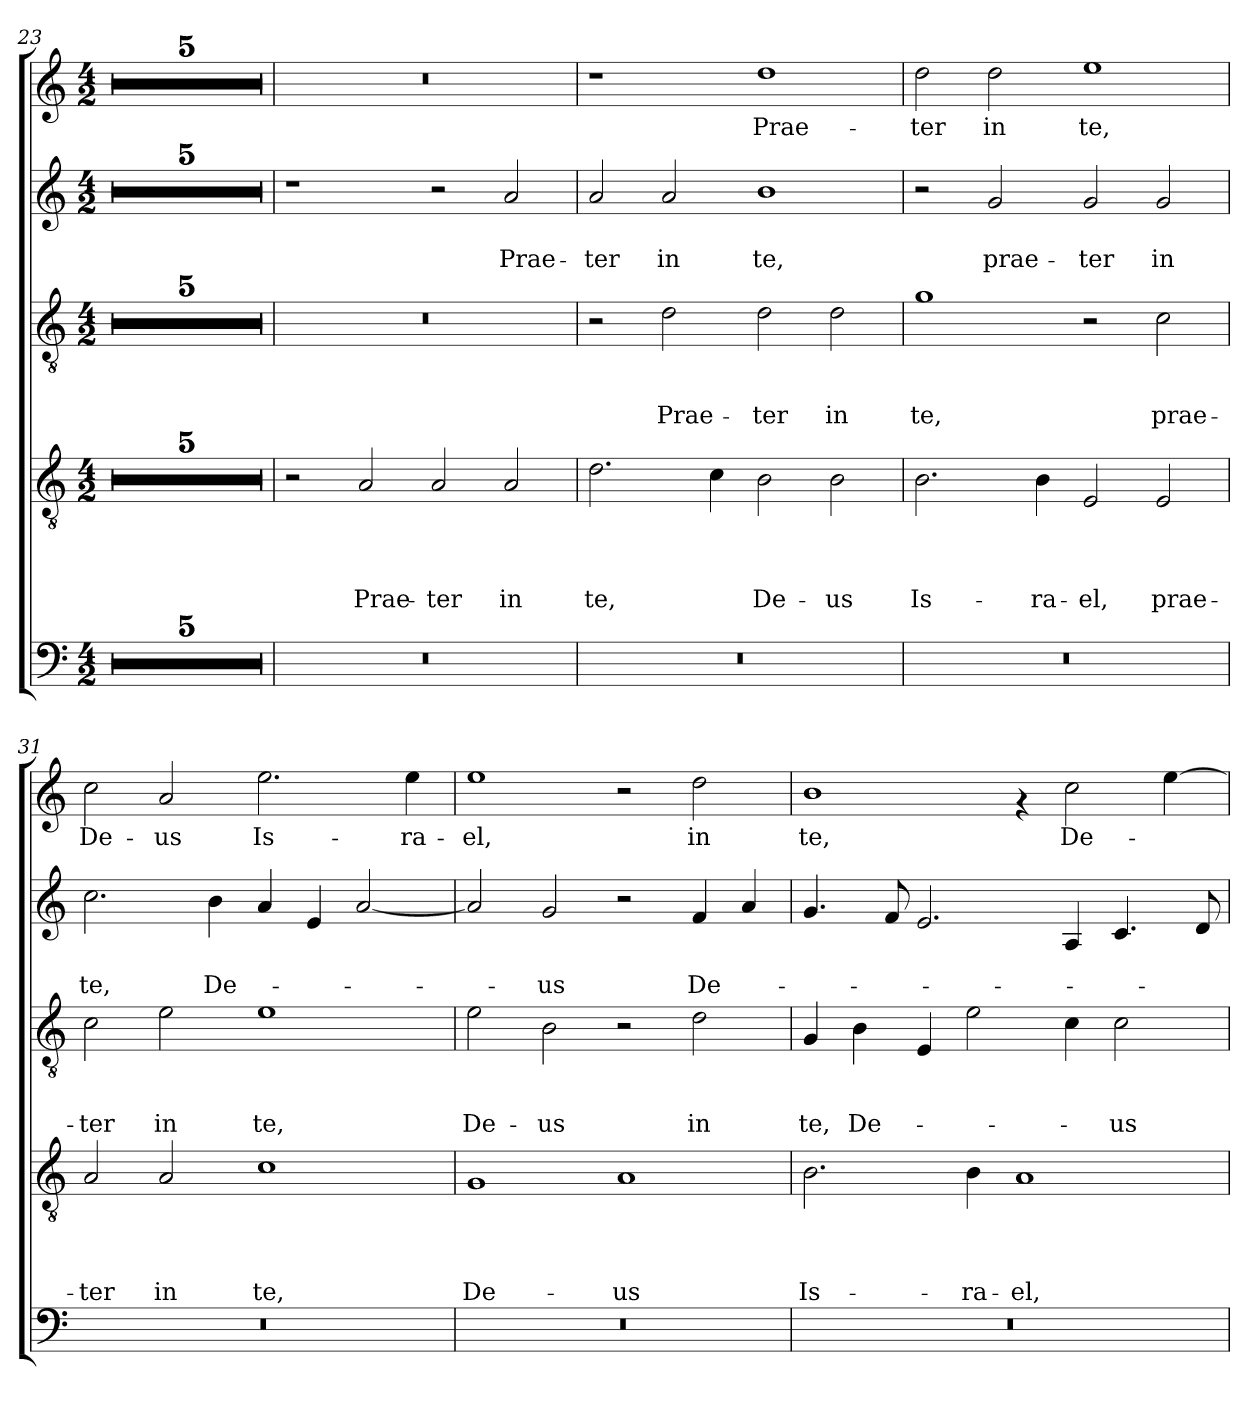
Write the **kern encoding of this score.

**kern	**kern	**text	**text	**text	**text	**kern	**text	**text	**text	**kern	**text	**text	**kern	**text
*part5	*part4	*part4	*part4	*part4	*part4	*part3	*part3	*part3	*part3	*part2	*part2	*part2	*part1	*part1
*staff5	*staff4	*staff4	*staff4	*staff4	*staff4	*staff3	*staff3	*staff3	*staff3	*staff2	*staff2	*staff2	*staff1	*staff1
*clefF4	*clefGv2	*	*	*	*	*clefGv2	*	*	*	*clefG2	*	*	*clefG2	*
*k[]	*k[]	*	*	*	*	*k[]	*	*	*	*k[]	*	*	*k[]	*
*C:	*C:	*	*	*	*	*C:	*	*	*	*C:	*	*	*C:	*
*M4/2	*M4/2	*	*	*	*	*M4/2	*	*	*	*M4/2	*	*	*M4/2	*
=23	=23	=23	=23	=23	=23	=23	=23	=23	=23	=23	=23	=23	=23	=23
0r	0r	.	.	.	.	0r	.	.	.	0r	.	.	0r	.
=24	=24	=24	=24	=24	=24	=24	=24	=24	=24	=24	=24	=24	=24	=24
0r	0r	.	.	.	.	0r	.	.	.	0r	.	.	0r	.
=25	=25	=25	=25	=25	=25	=25	=25	=25	=25	=25	=25	=25	=25	=25
0r	0r	.	.	.	.	0r	.	.	.	0r	.	.	0r	.
=26	=26	=26	=26	=26	=26	=26	=26	=26	=26	=26	=26	=26	=26	=26
0r	0r	.	.	.	.	0r	.	.	.	0r	.	.	0r	.
=27	=27	=27	=27	=27	=27	=27	=27	=27	=27	=27	=27	=27	=27	=27
0r	0r	.	.	.	.	0r	.	.	.	0r	.	.	0r	.
=28	=28	=28	=28	=28	=28	=28	=28	=28	=28	=28	=28	=28	=28	=28
0r	2r	.	.	.	.	0r	.	.	.	1r	.	.	0r	.
!	!	!	!	!	!LO:LY:b	!	!	!	!	!	!	!	!	!
.	2A/	.	.	.	Prae-	.	.	.	.	.	.	.	.	.
!	!	!	!	!	!LO:LY:b	!	!	!	!	!	!	!	!	!
.	2A/	.	.	.	-ter	.	.	.	.	2r	.	.	.	.
!	!	!	!	!	!LO:LY:b	!	!	!	!	!	!	!LO:LY:b	!	!
.	2A/	.	.	.	in	.	.	.	.	2a/	.	Prae-	.	.
=29	=29	=29	=29	=29	=29	=29	=29	=29	=29	=29	=29	=29	=29	=29
!	!	!	!	!	!LO:LY:b	!	!	!	!	!	!	!LO:LY:b	!	!
0r	2.d\	.	.	.	te,	2r	.	.	.	2a/	.	-ter	1r	.
!	!	!	!	!	!	!	!	!	!LO:LY:b	!	!	!LO:LY:b	!	!
.	.	.	.	.	.	2d\	.	.	Prae-	2a/	.	in	.	.
.	4c\	.	.	.	.	.	.	.	.	.	.	.	.	.
!	!	!	!	!	!LO:LY:b	!	!	!	!LO:LY:b	!	!	!LO:LY:b	!	!LO:LY:b
.	2B\	.	.	.	De-	2d\	.	.	-ter	1b	.	te,	1dd	Prae-
!	!	!	!	!	!LO:LY:b	!	!	!	!LO:LY:b	!	!	!	!	!
.	2B\	.	.	.	-us	2d\	.	.	in	.	.	.	.	.
=30	=30	=30	=30	=30	=30	=30	=30	=30	=30	=30	=30	=30	=30	=30
!	!	!	!	!	!LO:LY:b	!	!	!	!LO:LY:b	!	!	!	!	!LO:LY:b
0r	2.B\	.	.	.	Is-	1g	.	.	te,	2r	.	.	2dd\	-ter
!	!	!	!	!	!	!	!	!	!	!	!	!LO:LY:b	!	!LO:LY:b
.	.	.	.	.	.	.	.	.	.	2g/	.	prae-	2dd\	in
!	!	!	!	!	!LO:LY:b	!	!	!	!	!	!	!	!	!
.	4B\	.	.	.	-ra-	.	.	.	.	.	.	.	.	.
!	!	!	!	!	!LO:LY:b	!	!	!	!	!	!	!LO:LY:b	!	!LO:LY:b
.	2E/	.	.	.	-el,	2r	.	.	.	2g/	.	-ter	1ee	te,
!	!	!	!	!	!LO:LY:b	!	!	!	!LO:LY:b	!	!	!LO:LY:b	!	!
.	2E/	.	.	.	prae-	2c\	.	.	prae-	2g/	.	in	.	.
=31	=31	=31	=31	=31	=31	=31	=31	=31	=31	=31	=31	=31	=31	=31
!	!	!	!	!	!LO:LY:b	!	!	!	!LO:LY:b	!	!	!LO:LY:b	!	!LO:LY:b
0r	2A/	.	.	.	-ter	2c\	.	.	-ter	2.cc\	.	te,	2cc\	De-
!	!	!	!	!	!LO:LY:b	!	!	!	!LO:LY:b	!	!	!	!	!LO:LY:b
.	2A/	.	.	.	in	2e\	.	.	in	.	.	.	2a/	-us
!	!	!	!	!	!	!	!	!	!	!	!	!LO:LY:b	!	!
.	.	.	.	.	.	.	.	.	.	4b\	.	De-	.	.
!	!	!	!	!	!LO:LY:b	!	!	!	!LO:LY:b	!	!	!	!	!LO:LY:b
.	1c	.	.	.	te,	1e	.	.	te,	4a/	.	.	2.ee\	Is-
.	.	.	.	.	.	.	.	.	.	4e/	.	.	.	.
.	.	.	.	.	.	.	.	.	.	[<2a/	.	.	.	.
!	!	!	!	!	!	!	!	!	!	!	!	!	!	!LO:LY:b
.	.	.	.	.	.	.	.	.	.	.	.	.	4ee\	-ra-
!!LO:LB:g=z
=32	=32	=32	=32	=32	=32	=32	=32	=32	=32	=32	=32	=32	=32	=32
!	!	!	!	!	!LO:LY:b	!	!	!	!LO:LY:b	!	!	!	!	!LO:LY:b
0r	1G	.	.	.	De-	2e\	.	.	De-	2a/]	.	.	1ee	-el,
!	!	!	!	!	!	!	!	!	!LO:LY:b	!	!	!LO:LY:b	!	!
.	.	.	.	.	.	2B\	.	.	-us	2g/	.	-us	.	.
!	!	!	!	!	!LO:LY:b	!	!	!	!	!	!	!	!	!
.	1A	.	.	.	-us	2r	.	.	.	2r	.	.	2r	.
!	!	!	!	!	!	!	!	!	!LO:LY:b	!	!	!LO:LY:b	!	!LO:LY:b
.	.	.	.	.	.	2d\	.	.	in	4f/	.	De-	2dd\	in
.	.	.	.	.	.	.	.	.	.	4a/	.	.	.	.
=33	=33	=33	=33	=33	=33	=33	=33	=33	=33	=33	=33	=33	=33	=33
!	!	!	!	!	!LO:LY:b	!	!	!	!LO:LY:b	!	!	!	!	!LO:LY:b
0r	2.B\	.	.	.	Is-	4G/	.	.	te,	4.g/	.	.	1b	te,
!	!	!	!	!	!	!	!	!	!LO:LY:b	!	!	!	!	!
.	.	.	.	.	.	4B\	.	.	De-	.	.	.	.	.
.	.	.	.	.	.	.	.	.	.	8f/	.	.	.	.
.	.	.	.	.	.	4E/	.	.	.	2.e/	.	.	.	.
!	!	!	!	!	!LO:LY:b	!	!	!	!	!	!	!	!	!
.	4B\	.	.	.	-ra-	2e\	.	.	.	.	.	.	.	.
!	!	!	!	!	!LO:LY:b	!	!	!	!	!	!	!	!	!
.	1A	.	.	.	-el,	.	.	.	.	.	.	.	4rf	.
!	!	!	!	!	!	!	!	!	!	!	!	!	!	!LO:LY:b
.	.	.	.	.	.	4c\	.	.	.	4A/	.	.	2cc\	De-
!	!	!	!	!	!	!	!	!	!LO:LY:b	!	!	!	!	!
.	.	.	.	.	.	2c\	.	.	-us	4.c/	.	.	.	.
.	.	.	.	.	.	.	.	.	.	.	.	.	[>4ee\	.
.	.	.	.	.	.	.	.	.	.	8d/	.	.	.	.
=	=	=	=	=	=	=	=	=	=	=	=	=	=	=
*-	*-	*-	*-	*-	*-	*-	*-	*-	*-	*-	*-	*-	*-	*-
